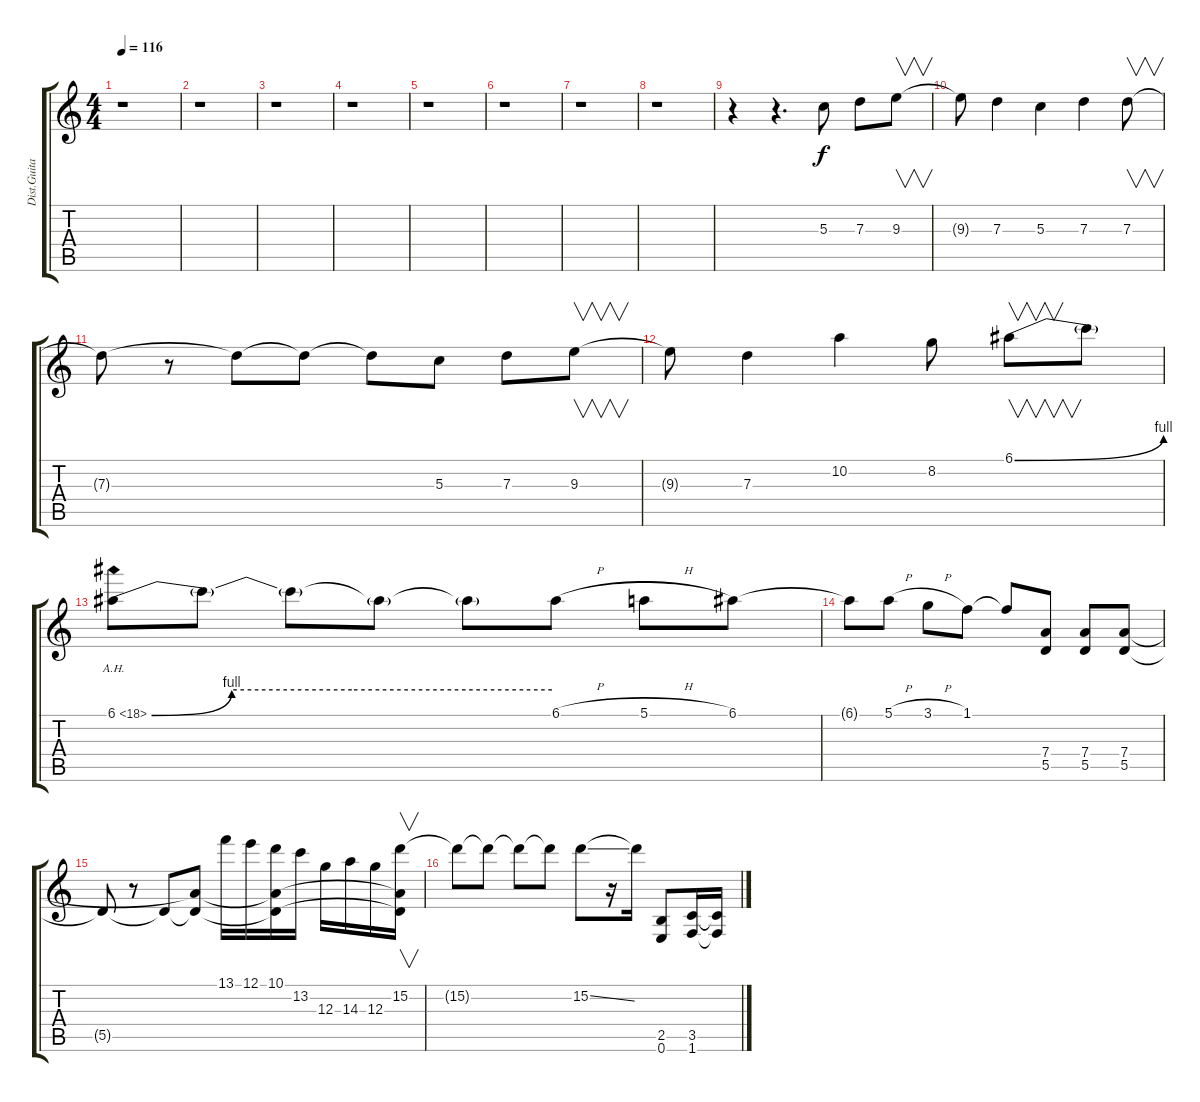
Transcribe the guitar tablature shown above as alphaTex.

\track ("Dist.Guitar" "Dist.Guita") {instrument distortionguitar}
\staff {score tabs}
\tuning (E4 B3 G3 D3 A2 E2) {hide}
\ts (4 4)
\tempo 116
\clef g2
\ks c
r.1{dy f instrument distortionguitar} |
r.1 |
r.1 |
r.1 |
r.1 |
r.1 |
r.1 |
r.1 |
r.4 r.4{d} 5.3.8 7.3.8 9.3.8{v} |
9.3{t}.8 7.3.4 5.3.4 7.3.4 7.3.8{v} |
7.3{t}.8 r.8 7.3{t}.8 7.3{t}.8 7.3{t}.8 5.3.8 7.3.8 9.3.8{v} |
9.3{t}.8 7.3.4 10.2.4 8.2.8 6.1{be (bend 0 0 60 4)}.8{v} 6.1{t}.8 |
6.1{be (custom 0 0 12 4 16 4 30 4 60 4) ah 12}.8 6.1{t}.8 6.1{t}.8 6.1{t}.8 6.1{t}.8 6.1{h}.8 5.1{h}.8 6.1.8 |
6.1{t}.8 5.1{h}.8 3.1{h}.8 1.1.8 1.1{t}.8 (7.4 5.5).8 (7.4 5.5).8 (7.4 5.5).8 |
5.5{t}.8 r.8 5.5{t}.8 (7.4{t} 5.5{t}).8 13.1.16 12.1.16 (10.1 7.4{t} 5.5{t}).16 13.2.16 12.3.16 14.3.16 12.3.16 (15.2 7.4{t} 5.5{t}).16{v} |
15.2{t}.8 15.2{t}.8 15.2{t}.8 15.2{t}.8 15.2{ss}.8 r.16 15.2{t}.16 (2.5 0.6).8 (3.5 1.6).16 (3.5{t} 1.6{t}).16
